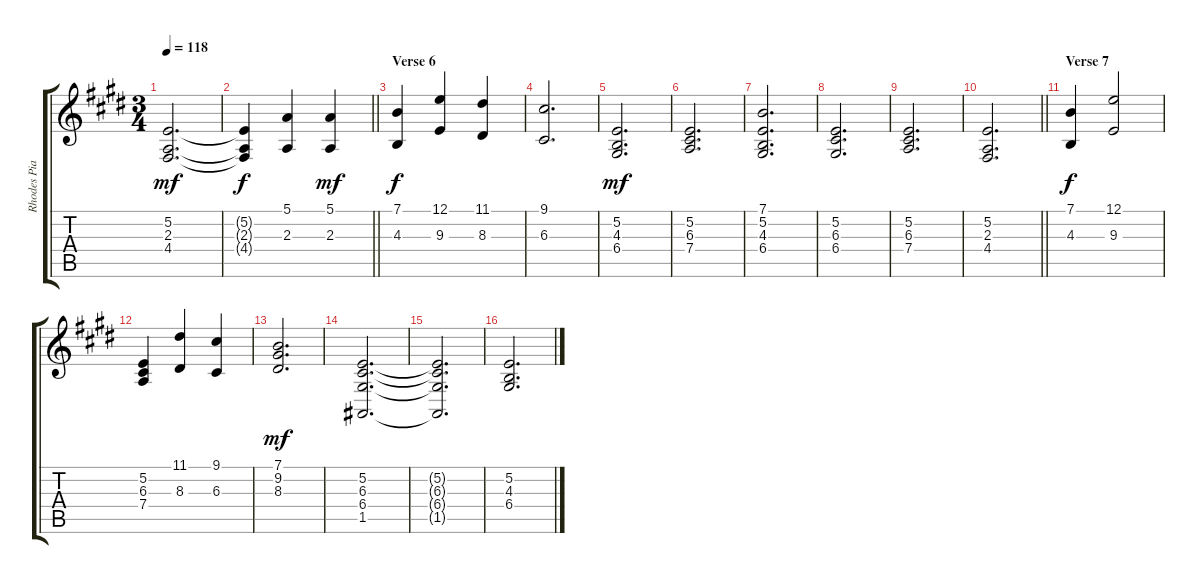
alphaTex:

\track ("Rhodes Piano" "Rhodes Pia") {instrument electricpiano1}
\staff {score tabs}
\tuning (E4 B3 G3 D3 A2 E2) {hide}
\ts (3 4)
\tempo 118
\clef g2
\ks e
(5.2 2.3 4.4).2{d dy mf} |
\barLineRight lightlight
(5.2{t} 2.3{t} 4.4{t}).4{dy f} (5.1 2.3).4 (5.1 2.3).4{dy mf} |
\section ("" "Verse 6")
(7.1 4.3).4{dy f} (12.1 9.3).4 (11.1 8.3).4 |
(9.1 6.3).2{d} |
(5.2 4.3 6.4).2{d dy mf} |
(5.2 6.3 7.4).2{d} |
(7.1 5.2 4.3 6.4).2{d} |
(5.2 6.3 6.4).2{d} |
(5.2 6.3 7.4).2{d} |
\barLineRight lightlight
(5.2 2.3 4.4).2{d} |
\section ("" "Verse 7")
(7.1 4.3).4{dy f} (12.1 9.3).2 |
(5.2 6.3 7.4).4 (11.1 8.3).4 (9.1 6.3).4 |
(7.1 9.2 8.3).2{d dy mf} |
(5.2 6.3 6.4 1.5).2{d} |
(5.2{t} 6.3{t} 6.4{t} 1.5{t}).2{d} |
(5.2 4.3 6.4).2{d}
